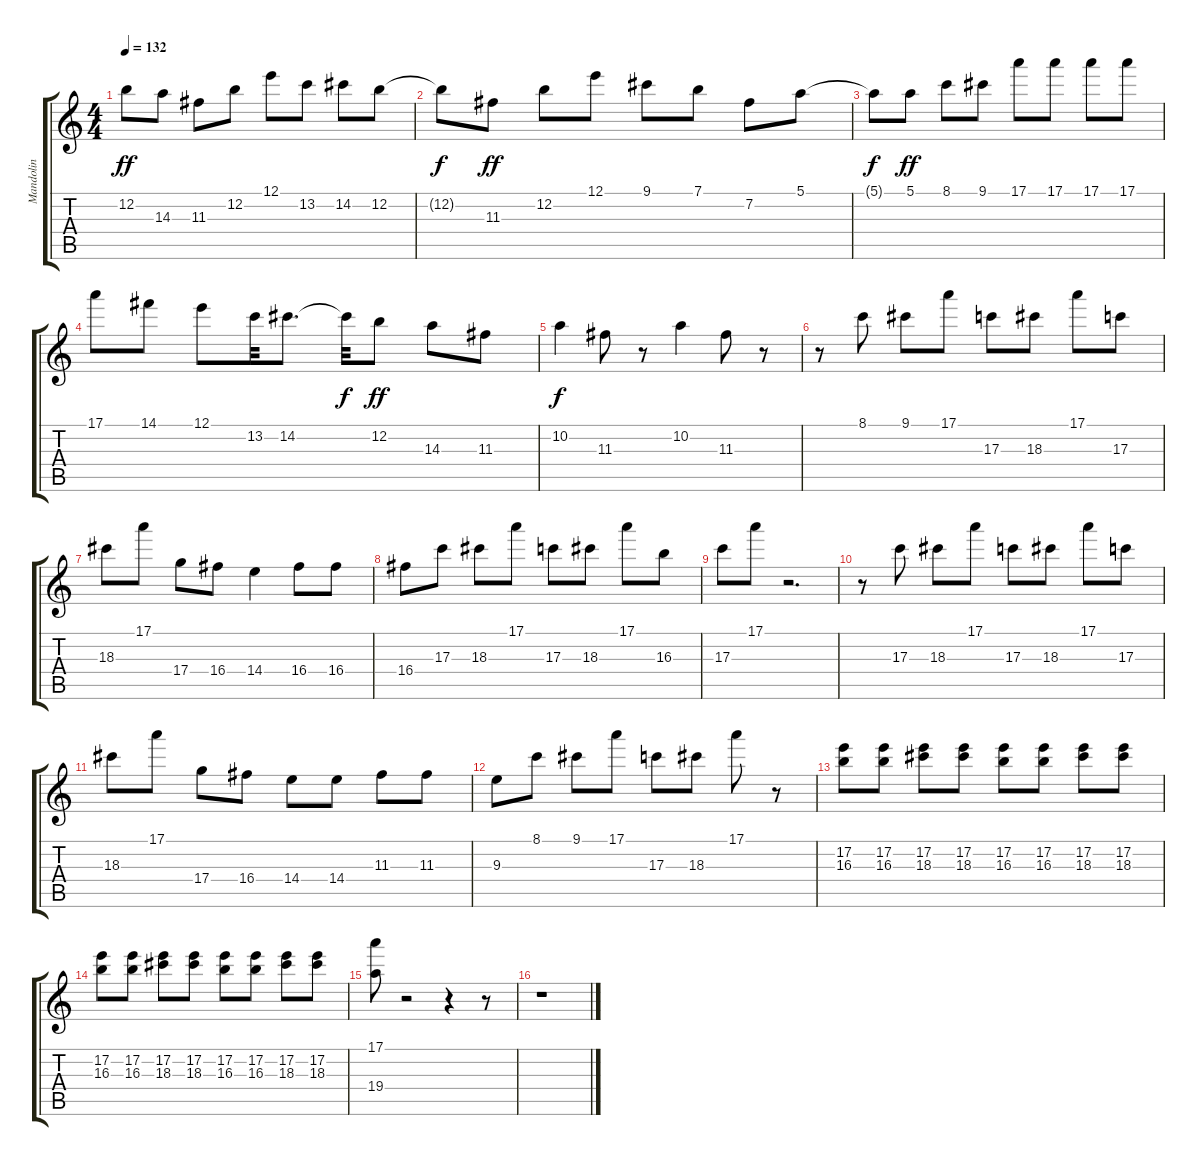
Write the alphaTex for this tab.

\track ("Mandolin" "Mandolin") {instrument acousticguitarnylon}
\staff {score tabs}
\tuning (E4 B3 G3 D3 A2 E2) {hide}
\ts (4 4)
\tempo 132
\clef g2
\ks c
12.2.8{dy ff} 14.3.8 11.3.8 12.2.8 12.1.8 13.2.8 14.2.8 12.2.8 |
12.2{t}.8{dy f} 11.3.8{dy ff} 12.2.8 12.1.8 9.1.8 7.1.8 7.2.8 5.1.8 |
5.1{t}.8{dy f} 5.1.8{dy ff} 8.1.8 9.1.8 17.1.8 17.1.8 17.1.8 17.1.8 |
17.1.8 14.1.8 12.1.8 13.2.32 14.2.8{d} 14.2{t}.32{dy f} 12.2.8{dy ff} 14.3.8 11.3.8 |
10.2.4{dy f} 11.3.8 r.8 10.2.4 11.3.8 r.8 |
r.8 8.1.8 9.1.8 17.1.8 17.3.8 18.3.8 17.1.8 17.3.8 |
18.3.8 17.1.8 17.4.8 16.4.8 14.4.4 16.4.8 16.4.8 |
16.4.8 17.3.8 18.3.8 17.1.8 17.3.8 18.3.8 17.1.8 16.3.8 |
17.3.8 17.1.8 r.2{d} |
r.8 17.3.8 18.3.8 17.1.8 17.3.8 18.3.8 17.1.8 17.3.8 |
18.3.8 17.1.8 17.4.8 16.4.8 14.4.8 14.4.8 11.3.8 11.3.8 |
9.3.8 8.1.8 9.1.8 17.1.8 17.3.8 18.3.8 17.1.8 r.8 |
(17.2 16.3).8 (17.2 16.3).8 (17.2 18.3).8 (17.2 18.3).8 (17.2 16.3).8 (17.2 16.3).8 (17.2 18.3).8 (17.2 18.3).8 |
(17.2 16.3).8 (17.2 16.3).8 (17.2 18.3).8 (17.2 18.3).8 (17.2 16.3).8 (17.2 16.3).8 (17.2 18.3).8 (17.2 18.3).8 |
(17.1 19.4).8 r.2 r.4 r.8 |
r.1
